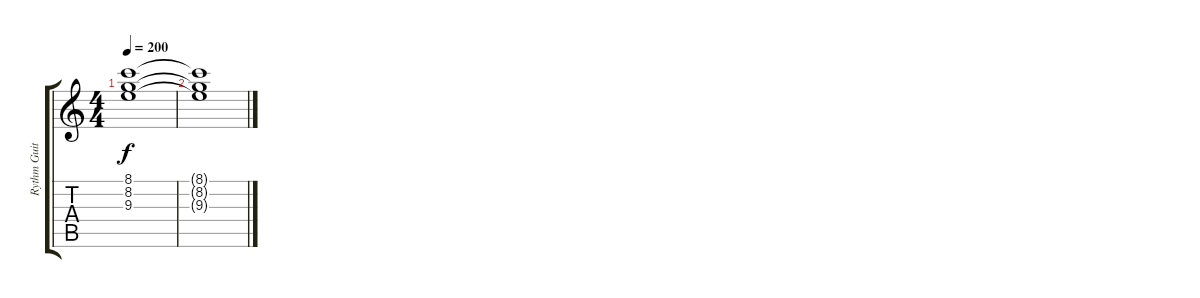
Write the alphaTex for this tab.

\track ("Rythm Guitar " "Rythm Guit") {instrument distortionguitar}
\staff {score tabs}
\tuning (E4 B3 G3 D3 A2 E2) {hide}
\ts (4 4)
\tempo 200
\clef g2
\ks c
(8.1{t} 8.2{t} 9.3{t}).1{dy f} |
(8.1{t} 8.2{t} 9.3{t}).1
